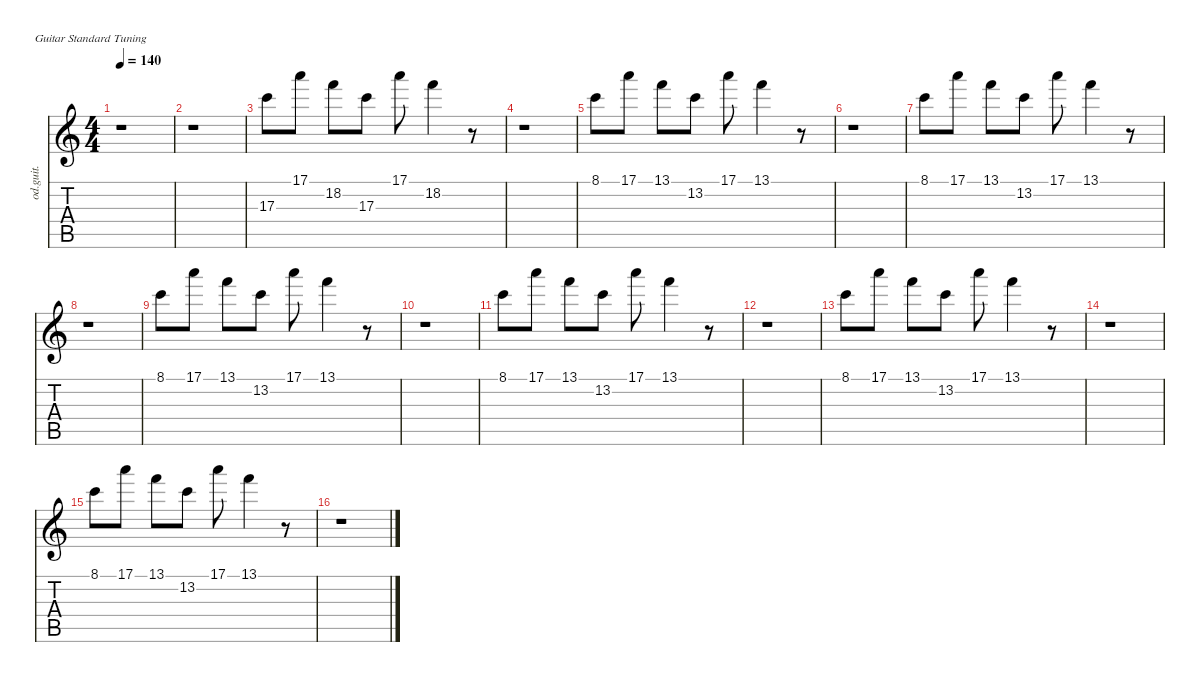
\defaultSystemsLayout 4
\hideDynamics
\bracketExtendMode nobrackets
\otherSystemsTrackNameOrientation horizontal
\track ("Electric Guitar1" "od.guit.") {instrument overdrivenguitar}
\staff {score tabs}
\tuning (E4 B3 G3 D3 A2 E2)
\ts (4 4)
\tempo 140
\clef g2
\ks c
r.1{dy mp beam Down} |
r.1{beam Down} |
17.3.8{beam Down} 17.1.8{beam Down} 18.2.8{beam Down} 17.3.8{beam Down} 17.1.8{beam Down} 18.2.4{beam Down} r.8{beam Down} |
r.1{beam Down} |
8.1.8{dy mf beam Down} 17.1.8{beam Down} 13.1.8{beam Down} 13.2.8{beam Down} 17.1.8{beam Down} 13.1.4{beam Down} r.8{beam Down} |
r.1{beam Down} |
8.1.8{beam Down} 17.1.8{beam Down} 13.1.8{beam Down} 13.2.8{beam Down} 17.1.8{beam Down} 13.1.4{beam Down} r.8{beam Down} |
r.1{beam Down} |
8.1.8{beam Down} 17.1.8{beam Down} 13.1.8{beam Down} 13.2.8{beam Down} 17.1.8{beam Down} 13.1.4{beam Down} r.8{beam Down} |
r.1{beam Down} |
8.1.8{beam Down} 17.1.8{beam Down} 13.1.8{beam Down} 13.2.8{beam Down} 17.1.8{beam Down} 13.1.4{beam Down} r.8{beam Down} |
r.1{beam Down} |
8.1.8{beam Down} 17.1.8{beam Down} 13.1.8{beam Down} 13.2.8{beam Down} 17.1.8{beam Down} 13.1.4{beam Down} r.8{beam Down} |
r.1{beam Down} |
8.1.8{beam Down} 17.1.8{beam Down} 13.1.8{beam Down} 13.2.8{beam Down} 17.1.8{beam Down} 13.1.4{beam Down} r.8{beam Down} |
r.1{beam Down}
